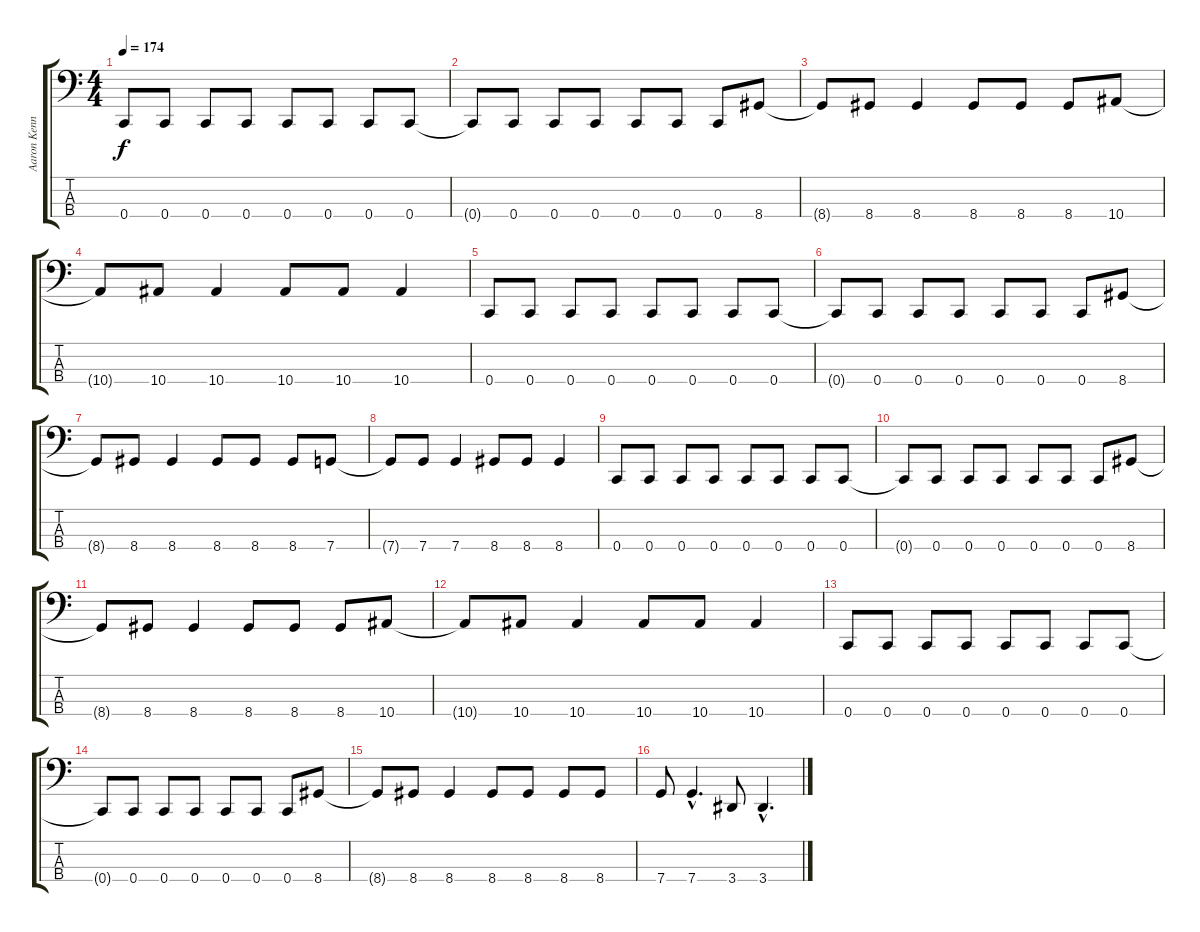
\track ("Aaron Kennedy (Bass 2001-?)" "Aaron Kenn") {instrument electricbasspick}
\staff {score tabs}
\tuning (F2 C2 G1 C1) {hide}
\ts (4 4)
\tempo 174
\clef f4
\ks c
0.4.8{dy f instrument electricbasspick} 0.4.8 0.4.8 0.4.8 0.4.8 0.4.8 0.4.8 0.4.8 |
0.4{t}.8 0.4.8 0.4.8 0.4.8 0.4.8 0.4.8 0.4.8 8.4.8 |
8.4{t}.8 8.4.8 8.4.4 8.4.8 8.4.8 8.4.8 10.4.8 |
10.4{t}.8 10.4.8 10.4.4 10.4.8 10.4.8 10.4.4 |
0.4.8 0.4.8 0.4.8 0.4.8 0.4.8 0.4.8 0.4.8 0.4.8 |
0.4{t}.8 0.4.8 0.4.8 0.4.8 0.4.8 0.4.8 0.4.8 8.4.8 |
8.4{t}.8 8.4.8 8.4.4 8.4.8 8.4.8 8.4.8 7.4.8 |
7.4{t}.8 7.4.8 7.4.4 8.4.8 8.4.8 8.4.4 |
0.4.8 0.4.8 0.4.8 0.4.8 0.4.8 0.4.8 0.4.8 0.4.8 |
0.4{t}.8 0.4.8 0.4.8 0.4.8 0.4.8 0.4.8 0.4.8 8.4.8 |
8.4{t}.8 8.4.8 8.4.4 8.4.8 8.4.8 8.4.8 10.4.8 |
10.4{t}.8 10.4.8 10.4.4 10.4.8 10.4.8 10.4.4 |
0.4.8 0.4.8 0.4.8 0.4.8 0.4.8 0.4.8 0.4.8 0.4.8 |
0.4{t}.8 0.4.8 0.4.8 0.4.8 0.4.8 0.4.8 0.4.8 8.4.8 |
8.4{t}.8 8.4.8 8.4.4 8.4.8 8.4.8 8.4.8 8.4.8 |
7.4.8 7.4{hac}.4{d} 3.4.8 3.4{hac}.4{d}
